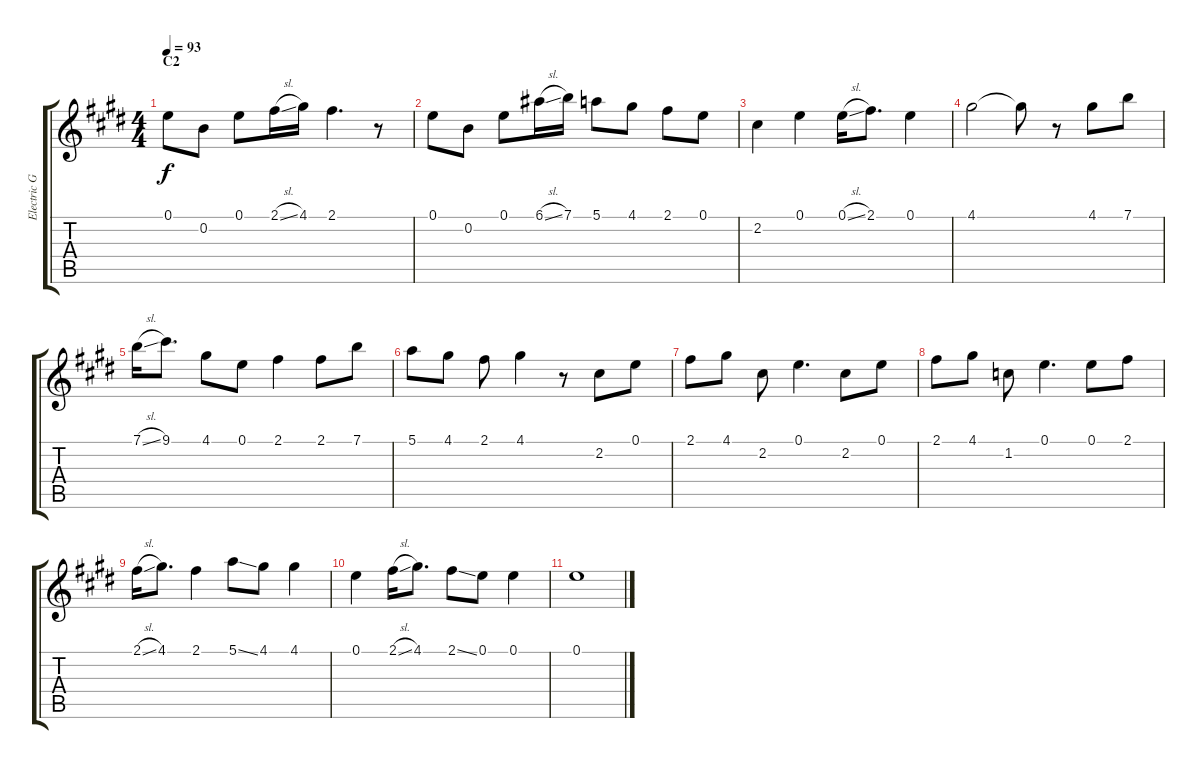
\track ("Electric Guitar" "Electric G") {instrument electricguitarclean}
\staff {score tabs}
\tuning (E4 B3 G3 D3 A2 E2) {hide}
\ts (4 4)
\section ("" "C2")
\tempo 93
\clef g2
\ks e
0.1.8{dy f} 0.2.8 0.1.8 2.1{sl}.16 4.1.16 2.1.4{d} r.8 |
0.1.8 0.2.8 0.1.8 6.1{sl}.16 7.1.16 5.1.8 4.1.8 2.1.8 0.1.8 |
2.2.4 0.1.4 0.1{sl}.16 2.1.8{d} 0.1.4 |
4.1.2 4.1{t}.8 r.8 4.1.8 7.1.8 |
7.1{sl}.16 9.1.8{d} 4.1.8 0.1.8 2.1.4 2.1.8 7.1.8 |
5.1.8 4.1.8 2.1.8 4.1.4 r.8 2.2.8 0.1.8 |
2.1.8 4.1.8 2.2.8 0.1.4{d} 2.2.8 0.1.8 |
2.1.8 4.1.8 1.2.8 0.1.4{d} 0.1.8 2.1.8 |
2.1{sl}.16 4.1.8{d} 2.1.4 5.1{ss}.8 4.1.8 4.1.4 |
0.1.4 2.1{sl}.16 4.1.8{d} 2.1{ss}.8 0.1.8 0.1.4 |
0.1.1
